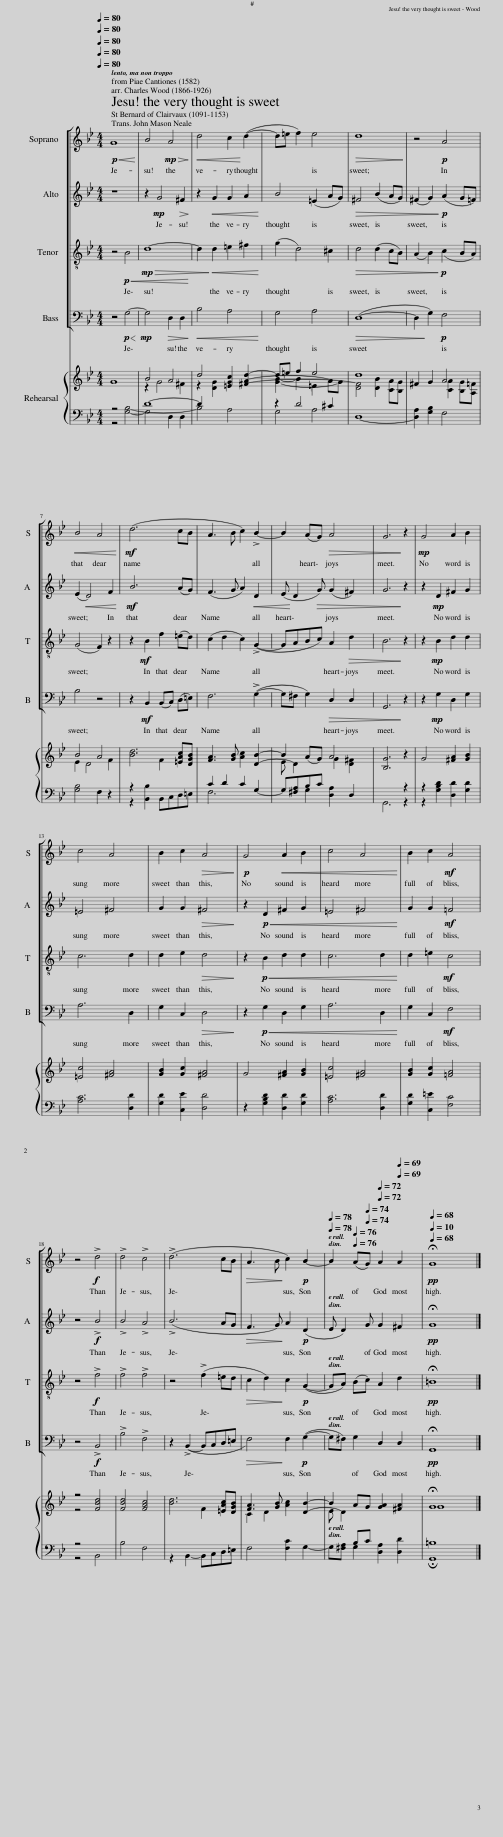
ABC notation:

X:1
%%score [ 1 2 3 4 ] { ( 5 6 ) | ( 7 8 ) }
L:1/8
Q:1/4=80
M:4/4
I:linebreak $
K:Bb
V:1 treble
V:2 treble
V:3 treble-8
V:4 bass
V:5 treble
V:6 treble
V:7 bass
V:8 bass
V:1
!p!!<(! G8!<)! | B4!mp!!>(! A4!>)! |!<(! d4 c2!<)! (d2- | d=e f2) e4 |!>(! d8!>)! | %5
 z4!p! A4 |$!<(! B4 A4!<)! |!mf! (d6 cB | A3 B c2) !>!B2- | B2 (AG)!>(! A4 | %10
 G6!>)! z2 |!mp! G4 A2 B2 |$ c4 A4 | B2 c2!>(! A4!>)! |!p! G4!<(! A2 B2 | %15
 c4 A4!<)! | B2 c2!mf! A4 |$ z4!f! !>!d4 | !>!d4 !>!c4 | (!>!d6 cB | %20
!>(! A3 B!>)! c2)!p! B2- |[Q:1/4=78][Q:1/4=78] B2[Q:1/4=76][Q:1/4=76] (A[Q:1/4=74][Q:1/4=74]G)[Q:1/4=72][Q:1/4=72] A2[Q:1/4=69][Q:1/4=69] A2 |!pp![Q:1/4=68][Q:1/4=10][Q:1/4=68] !fermata!G8 |] %23
V:2
 z8 | z2!mp! G4!>(! ^F2!>)! | z2!<(! G2 G2 A2!<)! | B4 (=E2 AG) |!>(! ^F4 (B2 AG) | %5
 (^F2 G2)!>)!!p! (A2 G=F) |$ (E2!<(! D4) F2!<)! |!mf! B6 (AG) | (F3 G A2)!<(! D2 | (E!<)! D2!>(! G) (G2 ^F2) | %10
 G6!>)! z2 | z2!mp! D2 ^F2 G2 |$ =E4 ^F4 | G2 G2!>(! ^F4!>)! | z2!p!!<(! D2 ^F2 G2 | %15
 =E4 ^F4!<)! | G2 G2!mf! =F4 |$ z4!f! !>!B4 | !>!B4 !>!A4 | (!>!B6 AG | %20
!>(! F3 G)!>)! A2!p! (D2 | E D2) G G2 ^F2 |!pp! !fermata!G8 |] %23
V:3
 z4!p!!<(! B4 |!mp!!>(! d8-!<)! | d2!>)!!<(! d2 =e2 ^f2!<)! | (g2 d4) ^c2 |!>(! d4 (d2 cB) | %5
 (A2 B2)!>)!!p! (c2 BA) |$ (G4 F2) z2 | z2!mf! B2 f2 (=ed) | (c2 d2 c2) (!>!G2- | GABc) A2!>(! d2 | %10
 B6!>)! z2 | z2!mp! B2 d2 d2 |$ c6 d2 | d2 e2!>(! d4!>)! | z2!p!!<(! B2 d2 d2 | %15
 c6 d2!<)! | d2 =e2!mf! c4 |$ z4!f! !>!f4 | !>!f4 !>!f4 | z4 (!>!f2 =ed | %20
!>(! c2 d2)!>)! c2!p! (G2- | GA) (Bc) A2 d2 |!pp! !fermata!=B8 |] %23
V:4
 z4!p!!<(! G,4-!<)! |!mp! G,4!>(! D,2 D,2!>)! |!<(! B,4 A,4!<)! | G,4 A,4 |!>(! (D,8- | %5
 D,2!>)! G,2)!p! F,4 |$ B,4 z4 | z2!mf! B,,2 (B,,C,) (D,=E,) | F,6 (!>!G,2- | G,^F, G,2)!>(! D,2 D,2 | %10
 G,,6!>)! z2 | z2!mp! G,2 D,2 G,2 |$ A,6 D,2 | G,2 C,2!>(! D,4!>)! | z2!p!!<(! G,2 D,2 G,2 | %15
 A,6 D,2!<)! | G,2 C,2!mf! F,4 |$ z4!f! !>!B,,4 | !>!B,4 !>!F,4 | z2 (!>!B,,2- B,,C,D,=E, | %20
!>(! F,4)!>)! F,2!p! (G,2- | G,^F,) G,2 D,2 D,2 |!pp! !fermata!G,,8 |] %23
V:5
 G8 | B4 A4 | d4 [=EGc]2 [^FAd]2- | d=e f2 e4 | d8 | %5
 x4 A4 |$ B4 A4 | [Bd]6 [=EAc][DGB] | [FA]3 [GB] [Ac]2 [DB]2- | B2 (AG) A4 | %10
 [B,G]6 z2 | G4 [^FA]2 [GB]2 |$ [=Ec]4 [^FA]4 | [GB]2 [Gc]2 [^FA]4 | G4 [^FA]2 [GB]2 | %15
 [=Ec]4 [^FA]4 | [GB]2 [Gc]2 [=FA]4 |$ z4 [FBd]4 | [FBd]4 [FAc]4 | [Bd]6 [=EAc][DGB] | %20
 [FA]3 [GB] [Ac]2 [DB]2- | B2 AG [GA]2 [^FA]2 | !fermata!G8 |] %23
V:6
 x8 | z2 G4 ^F2 | z2 [DG]2 x4 | [GB]2- B2 =E2 AG | [DF]4 [DB]2 [CA][B,G] | %5
 ^F2 G2 [CA]2 [B,G][A,=F] |$ E2 D4 F2 | x8 | x8 | E D2 x G2 [D^F]2 | %10
 x8 | x8 |$ x8 | x8 | x8 | %15
 x8 | x8 |$ z4 x4 | x8 | x8 | %20
 x8 | E D2 x4 x | G8 |] %23
V:7
 z4 x4 | D8- | D2 x6 | z2 D4 ^C2 | x8 | %5
 x8 |$ x4 F,2 z2 | z2 x2[I:staff -1] F2[I:staff +1] x2 | C2 D2 C2 G,2- | G,[^F,A,]B,C x3 x | %10
 x6 z2 | z2 x6 |$ [A,C]6 [D,D]2 | [G,D]2 [C,E]2 [D,D]4 | z2 [G,B,D]2 [D,D]2 [G,D]2 | %15
 [A,C]6 [D,D]2 | [G,D]2 [C,=E]2 [F,C]4 |$ z4 x4 | x8 | x4[I:staff -1] F2[I:staff +1] x2 | %20
[I:staff -1] C2 D2[I:staff +1] x3 x | x2 B,C x4 | x8 |] %23
V:8
 z4 [G,B,]4- | G,4 D,2 D,2 | B,4 A,4 | G,4 A,4 | D,8- | %5
 [D,A,]2 [G,B,]2 F,4 |$ [G,B,]4 x4 | z2 [B,,B,]2 B,,C,D,=E, | F,6 x x | x2 G,2 [D,A,]2 D,2 | %10
 G,,6 z2 | z2 [G,B,D]2 [D,D]2 [G,D]2 |$ x8 | x8 | x8 | %15
 x8 | x8 |$ z4 B,,4 | B,4 F,4 | z2 B,,2- B,,C,D,=E, | %20
 F,4 [F,C]2 G,2- | G,[^F,A,] G,2 [D,A,]2 [D,D]2 | !fermata![G,,=B,]8 |] %23
